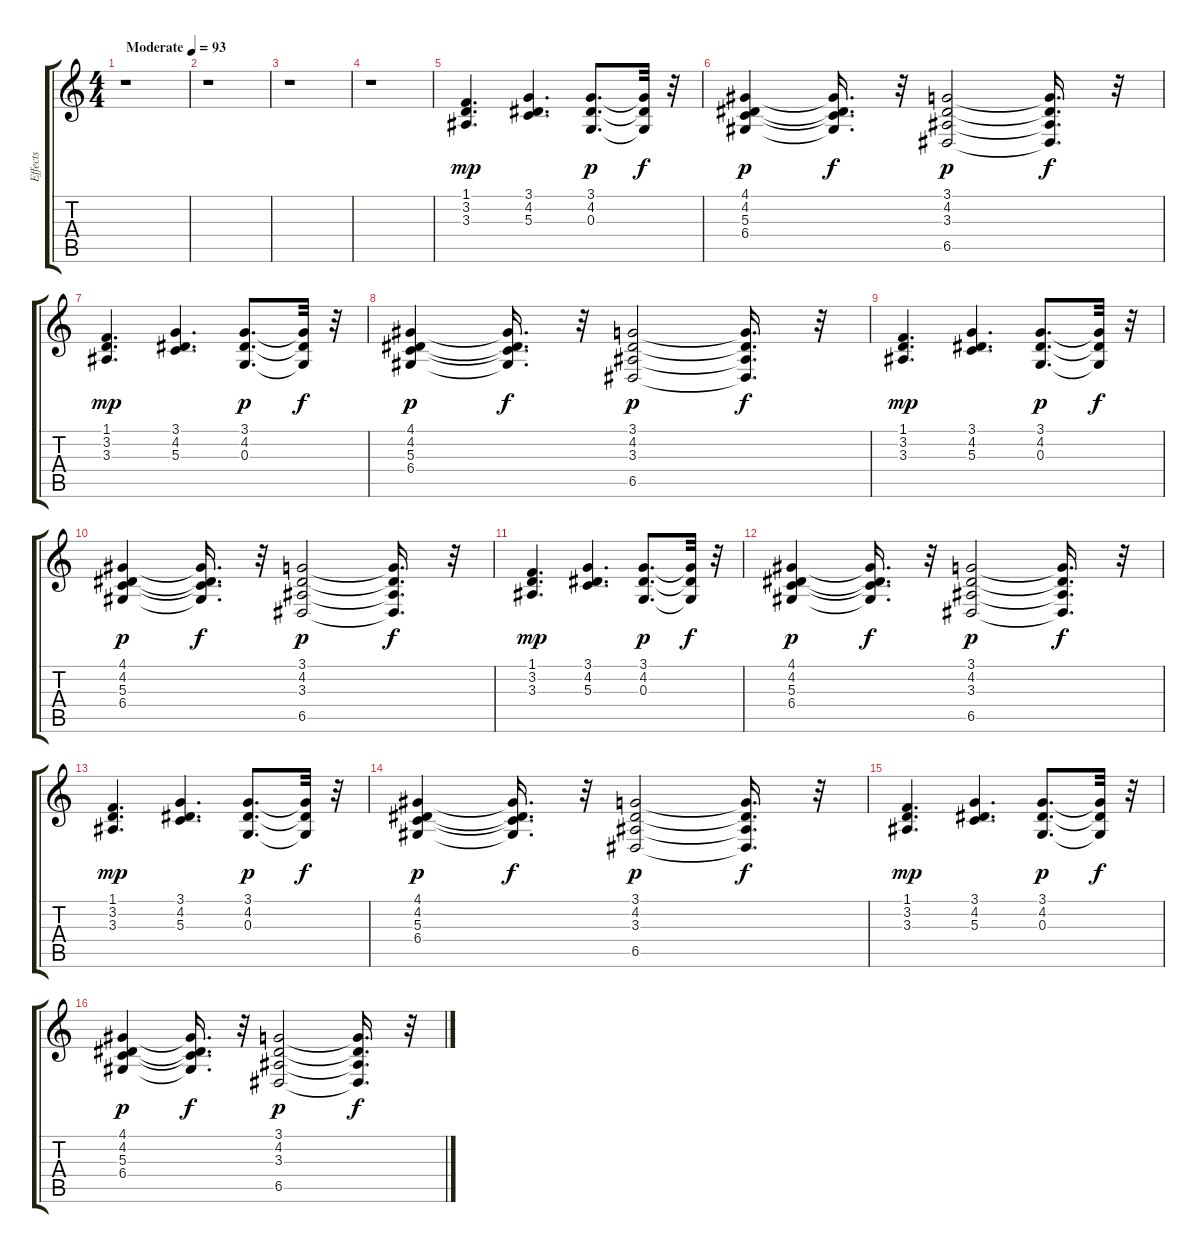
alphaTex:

\track ("Effects" "Effects") {instrument pad2warm}
\staff {score tabs}
\tuning (E4 B3 G3 D3 A2 E2) {hide}
\ts (4 4)
\tempo (93 "Moderate")
\clef g2
\ks c
r.1{dy mp instrument pad2warm} |
r.1 |
r.1 |
r.1 |
(1.1 3.2 3.3).4{d balance 8} (3.1 4.2 5.3).4{d} (3.1 4.2 0.3).8{d dy p} (3.1{t} 4.2{t} 0.3{t}).32{dy f} r.32 |
(4.1 4.2 5.3 6.4).4{dy p} (4.1{t} 4.2{t} 5.3{t} 6.4{t}).16{d dy f} r.32 (3.1 4.2 3.3 6.5).2{dy p} (3.1{t} 4.2{t} 3.3{t} 6.5{t}).16{d dy f} r.32 |
(1.1 3.2 3.3).4{d dy mp} (3.1 4.2 5.3).4{d} (3.1 4.2 0.3).8{d dy p} (3.1{t} 4.2{t} 0.3{t}).32{dy f} r.32 |
(4.1 4.2 5.3 6.4).4{dy p} (4.1{t} 4.2{t} 5.3{t} 6.4{t}).16{d dy f} r.32 (3.1 4.2 3.3 6.5).2{dy p} (3.1{t} 4.2{t} 3.3{t} 6.5{t}).16{d dy f} r.32 |
(1.1 3.2 3.3).4{d dy mp} (3.1 4.2 5.3).4{d} (3.1 4.2 0.3).8{d dy p} (3.1{t} 4.2{t} 0.3{t}).32{dy f} r.32 |
(4.1 4.2 5.3 6.4).4{dy p} (4.1{t} 4.2{t} 5.3{t} 6.4{t}).16{d dy f} r.32 (3.1 4.2 3.3 6.5).2{dy p} (3.1{t} 4.2{t} 3.3{t} 6.5{t}).16{d dy f} r.32 |
(1.1 3.2 3.3).4{d dy mp} (3.1 4.2 5.3).4{d} (3.1 4.2 0.3).8{d dy p} (3.1{t} 4.2{t} 0.3{t}).32{dy f} r.32 |
(4.1 4.2 5.3 6.4).4{dy p} (4.1{t} 4.2{t} 5.3{t} 6.4{t}).16{d dy f} r.32 (3.1 4.2 3.3 6.5).2{dy p} (3.1{t} 4.2{t} 3.3{t} 6.5{t}).16{d dy f} r.32 |
(1.1 3.2 3.3).4{d dy mp} (3.1 4.2 5.3).4{d} (3.1 4.2 0.3).8{d dy p} (3.1{t} 4.2{t} 0.3{t}).32{dy f} r.32 |
(4.1 4.2 5.3 6.4).4{dy p} (4.1{t} 4.2{t} 5.3{t} 6.4{t}).16{d dy f} r.32 (3.1 4.2 3.3 6.5).2{dy p} (3.1{t} 4.2{t} 3.3{t} 6.5{t}).16{d dy f} r.32 |
(1.1 3.2 3.3).4{d dy mp} (3.1 4.2 5.3).4{d} (3.1 4.2 0.3).8{d dy p} (3.1{t} 4.2{t} 0.3{t}).32{dy f} r.32 |
(4.1 4.2 5.3 6.4).4{dy p} (4.1{t} 4.2{t} 5.3{t} 6.4{t}).16{d dy f} r.32 (3.1 4.2 3.3 6.5).2{dy p} (3.1{t} 4.2{t} 3.3{t} 6.5{t}).16{d dy f} r.32
